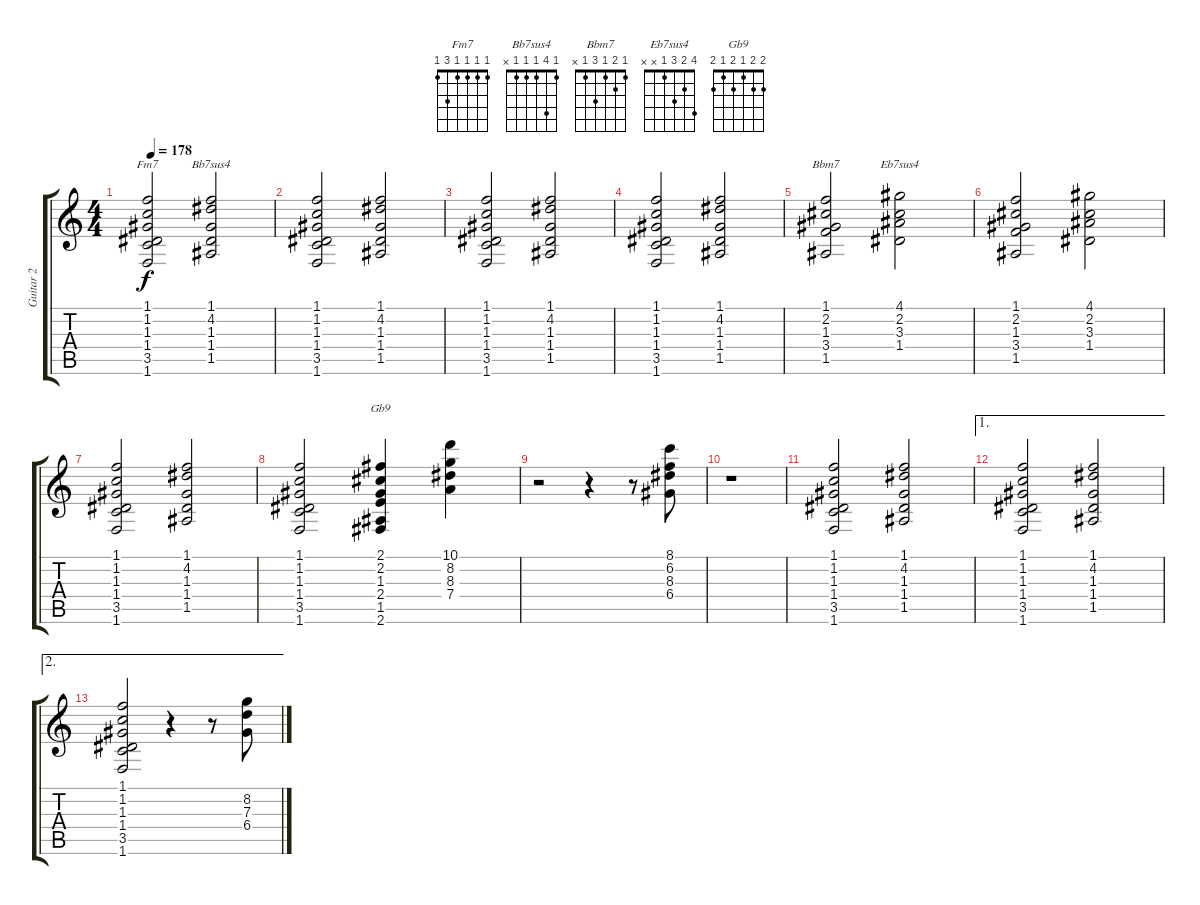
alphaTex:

\track ("Guitar 2" "Guitar 2") {instrument electricguitarjazz}
\staff {score tabs}
\tuning (E4 B3 G3 D3 A2 E2) {hide}
\chord ("Fm7" 1 1 1 1 3 1)
\chord ("Bb7sus4" 1 4 1 1 1 x)
\chord ("Bbm7" 1 2 1 3 1 x)
\chord ("Eb7sus4" 4 2 3 1 x x)
\chord ("Gb9" 2 2 1 2 1 2)
\ts (4 4)
\tempo 178
\clef g2
\ks c
(1.1 1.2 1.3 1.4 3.5 1.6).2{ch "Fm7" dy f instrument electricguitarjazz} (1.1 4.2 1.3 1.4 1.5).2{ch "Bb7sus4"} |
(1.1 1.2 1.3 1.4 3.5 1.6).2 (1.1 4.2 1.3 1.4 1.5).2 |
(1.1 1.2 1.3 1.4 3.5 1.6).2 (1.1 4.2 1.3 1.4 1.5).2 |
(1.1 1.2 1.3 1.4 3.5 1.6).2 (1.1 4.2 1.3 1.4 1.5).2 |
(1.1 2.2 1.3 3.4 1.5).2{ch "Bbm7"} (4.1 2.2 3.3 1.4).2{ch "Eb7sus4"} |
(1.1 2.2 1.3 3.4 1.5).2 (4.1 2.2 3.3 1.4).2 |
(1.1 1.2 1.3 1.4 3.5 1.6).2 (1.1 4.2 1.3 1.4 1.5).2 |
(1.1 1.2 1.3 1.4 3.5 1.6).2 (2.1 2.2 1.3 2.4 1.5 2.6).4{ch "Gb9"} (10.1 8.2 8.3 7.4).4 |
r.2 r.4 r.8 (8.1 6.2 8.3 6.4).8 |
r.1 |
(1.1 1.2 1.3 1.4 3.5 1.6).2 (1.1 4.2 1.3 1.4 1.5).2 |
\ae 1
(1.1 1.2 1.3 1.4 3.5 1.6).2 (1.1 4.2 1.3 1.4 1.5).2 |
\ae 2
(1.1 1.2 1.3 1.4 3.5 1.6).2 r.4 r.8 (8.2 7.3 6.4).8
